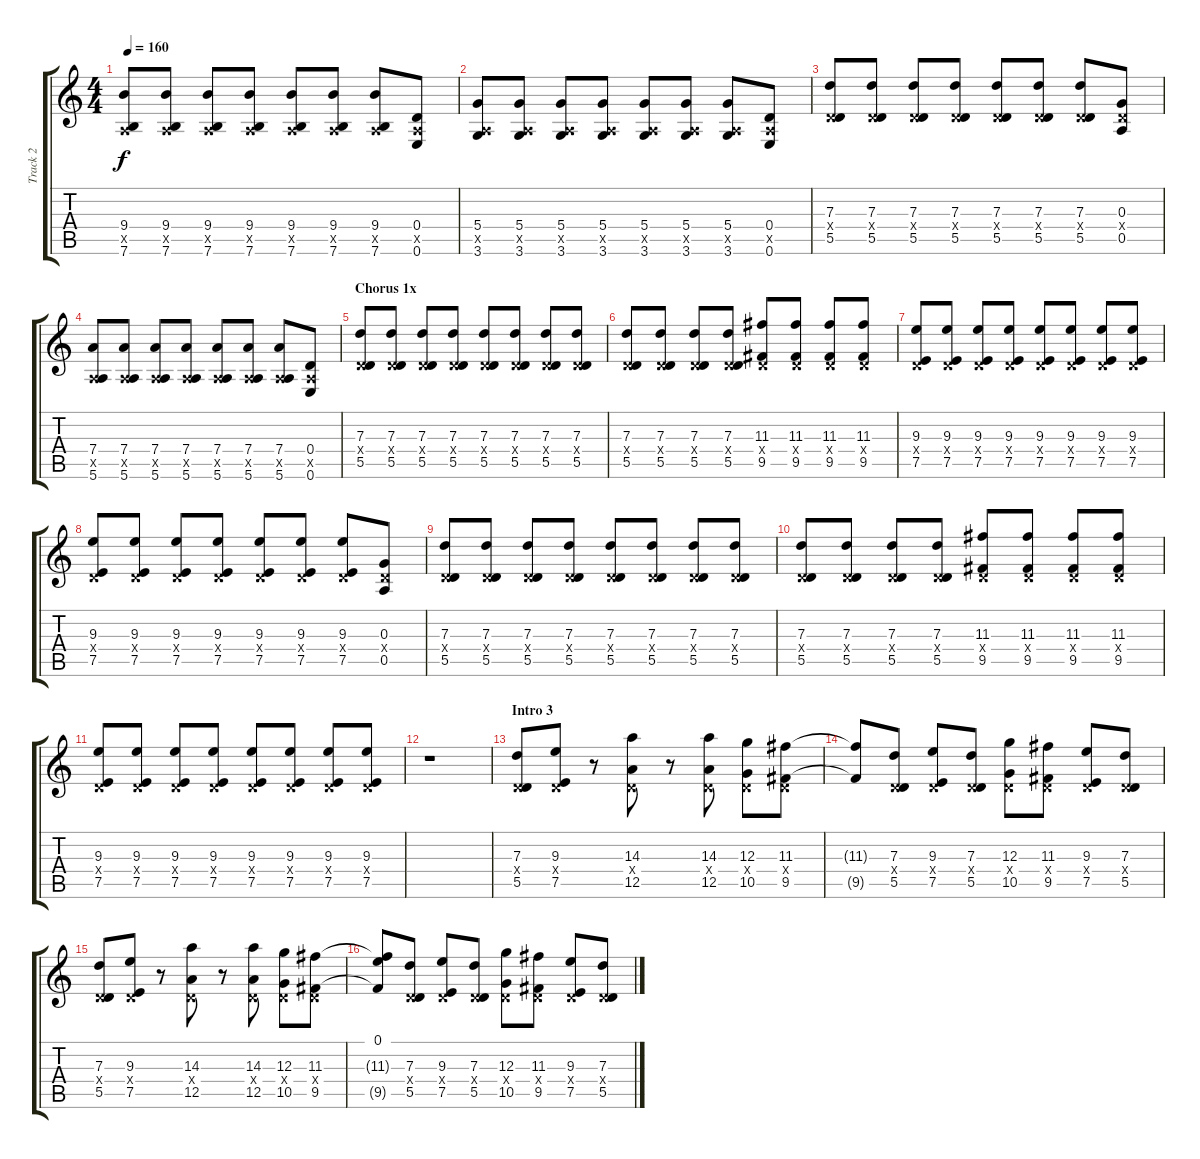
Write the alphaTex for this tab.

\track ("Track 2" "Track 2") {instrument distortionguitar}
\staff {score tabs}
\tuning (E4 B3 G3 D3 A2 E2) {hide}
\ts (4 4)
\tempo 160
\clef g2
\ks c
(9.4 0.5{x} 7.6).8{dy f} (9.4 0.5{x} 7.6).8 (9.4 0.5{x} 7.6).8 (9.4 0.5{x} 7.6).8 (9.4 0.5{x} 7.6).8 (9.4 0.5{x} 7.6).8 (9.4 0.5{x} 7.6).8 (0.4 0.5{x} 0.6).8 |
(5.4 0.5{x} 3.6).8 (5.4 0.5{x} 3.6).8 (5.4 0.5{x} 3.6).8 (5.4 0.5{x} 3.6).8 (5.4 0.5{x} 3.6).8 (5.4 0.5{x} 3.6).8 (5.4 0.5{x} 3.6).8 (0.4 0.5{x} 0.6).8 |
(7.3 0.4{x} 5.5).8 (7.3 0.4{x} 5.5).8 (7.3 0.4{x} 5.5).8 (7.3 0.4{x} 5.5).8 (7.3 0.4{x} 5.5).8 (7.3 0.4{x} 5.5).8 (7.3 0.4{x} 5.5).8 (0.3 0.4{x} 0.5).8 |
(7.4 0.5{x} 5.6).8 (7.4 0.5{x} 5.6).8 (7.4 0.5{x} 5.6).8 (7.4 0.5{x} 5.6).8 (7.4 0.5{x} 5.6).8 (7.4 0.5{x} 5.6).8 (7.4 0.5{x} 5.6).8 (0.4 0.5{x} 0.6).8 |
\section ("" "Chorus 1x")
(7.3 0.4{x} 5.5).8 (7.3 0.4{x} 5.5).8 (7.3 0.4{x} 5.5).8 (7.3 0.4{x} 5.5).8 (7.3 0.4{x} 5.5).8 (7.3 0.4{x} 5.5).8 (7.3 0.4{x} 5.5).8 (7.3 0.4{x} 5.5).8 |
(7.3 0.4{x} 5.5).8 (7.3 0.4{x} 5.5).8 (7.3 0.4{x} 5.5).8 (7.3 0.4{x} 5.5).8 (11.3 0.4{x} 9.5).8 (11.3 0.4{x} 9.5).8 (11.3 0.4{x} 9.5).8 (11.3 0.4{x} 9.5).8 |
(9.3 0.4{x} 7.5).8 (9.3 0.4{x} 7.5).8 (9.3 0.4{x} 7.5).8 (9.3 0.4{x} 7.5).8 (9.3 0.4{x} 7.5).8 (9.3 0.4{x} 7.5).8 (9.3 0.4{x} 7.5).8 (9.3 0.4{x} 7.5).8 |
(9.3 0.4{x} 7.5).8 (9.3 0.4{x} 7.5).8 (9.3 0.4{x} 7.5).8 (9.3 0.4{x} 7.5).8 (9.3 0.4{x} 7.5).8 (9.3 0.4{x} 7.5).8 (9.3 0.4{x} 7.5).8 (0.3 0.4{x} 0.5).8 |
(7.3 0.4{x} 5.5).8 (7.3 0.4{x} 5.5).8 (7.3 0.4{x} 5.5).8 (7.3 0.4{x} 5.5).8 (7.3 0.4{x} 5.5).8 (7.3 0.4{x} 5.5).8 (7.3 0.4{x} 5.5).8 (7.3 0.4{x} 5.5).8 |
(7.3 0.4{x} 5.5).8 (7.3 0.4{x} 5.5).8 (7.3 0.4{x} 5.5).8 (7.3 0.4{x} 5.5).8 (11.3 0.4{x} 9.5).8 (11.3 0.4{x} 9.5).8 (11.3 0.4{x} 9.5).8 (11.3 0.4{x} 9.5).8 |
(9.3 0.4{x} 7.5).8 (9.3 0.4{x} 7.5).8 (9.3 0.4{x} 7.5).8 (9.3 0.4{x} 7.5).8 (9.3 0.4{x} 7.5).8 (9.3 0.4{x} 7.5).8 (9.3 0.4{x} 7.5).8 (9.3 0.4{x} 7.5).8 |
r.1 |
\section ("" "Intro 3")
(7.3 0.4{x} 5.5).8 (9.3 0.4{x} 7.5).8 r.8 (14.3 0.4{x} 12.5).8 r.8 (14.3 0.4{x} 12.5).8 (12.3 0.4{x} 10.5).8 (11.3 0.4{x} 9.5).8 |
(11.3{t} 9.5{t}).8 (7.3 0.4{x} 5.5).8 (9.3 0.4{x} 7.5).8 (7.3 0.4{x} 5.5).8 (12.3 0.4{x} 10.5).8 (11.3 0.4{x} 9.5).8 (9.3 0.4{x} 7.5).8 (7.3 0.4{x} 5.5).8 |
(7.3 0.4{x} 5.5).8 (9.3 0.4{x} 7.5).8 r.8 (14.3 0.4{x} 12.5).8 r.8 (14.3 0.4{x} 12.5).8 (12.3 0.4{x} 10.5).8 (11.3 0.4{x} 9.5).8 |
(0.1 11.3{t} 9.5{t}).8 (7.3 0.4{x} 5.5).8 (9.3 0.4{x} 7.5).8 (7.3 0.4{x} 5.5).8 (12.3 0.4{x} 10.5).8 (11.3 0.4{x} 9.5).8 (9.3 0.4{x} 7.5).8 (7.3 0.4{x} 5.5).8
